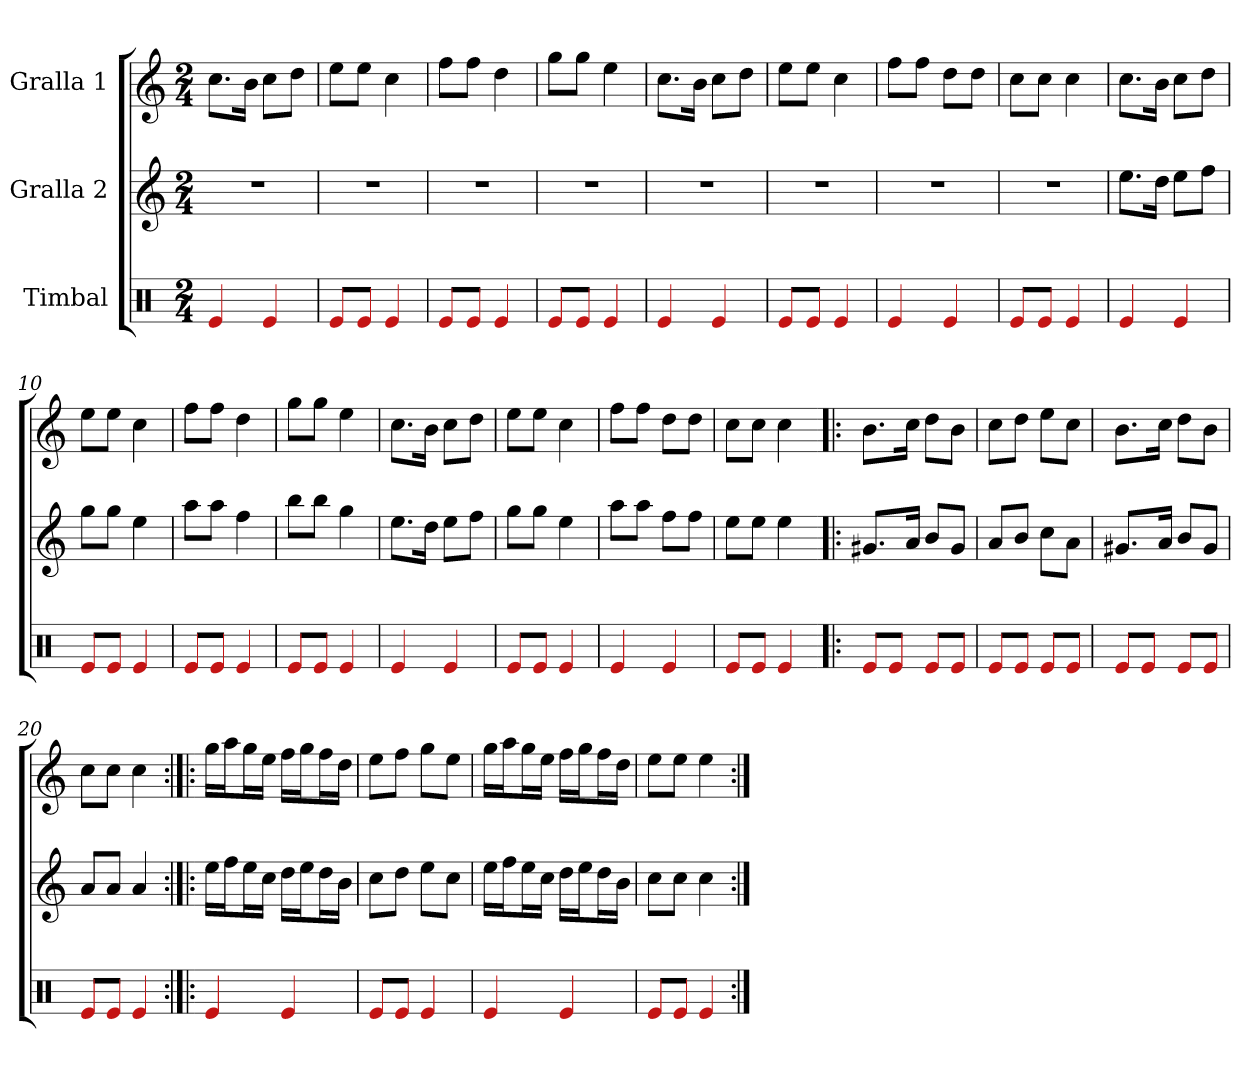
**kern	**kern	**kern
*part3	*part2	*part1
*staff3	*staff2	*staff1
*I"Timbal	*I"Gralla 2	*I"Gralla 1
*clefX	*clefG2	*clefG2
*k[]	*k[]	*k[]
*M2/4	*M2/4	*M2/4
=1	=1	=1
4e	2r	8.cc\L
.	.	16b\Jk
4e	.	8cc\L
.	.	8dd\J
=2	=2	=2
8e/L	2r	8ee\L
8e/J	.	8ee\J
4e	.	4cc
=3	=3	=3
8e/L	2r	8ff\L
8e/J	.	8ff\J
4e	.	4dd
=4	=4	=4
8e/L	2r	8gg\L
8e/J	.	8gg\J
4e	.	4ee
=5	=5	=5
4e	2r	8.cc\L
.	.	16b\Jk
4e	.	8cc\L
.	.	8dd\J
=6	=6	=6
8e/L	2r	8ee\L
8e/J	.	8ee\J
4e	.	4cc
=7	=7	=7
4e	2r	8ff\L
.	.	8ff\J
4e	.	8dd\L
.	.	8dd\J
=8	=8	=8
8e/L	2r	8cc\L
8e/J	.	8cc\J
4e	.	4cc
=9	=9	=9
4e	8.ee\L	8.cc\L
.	16dd\Jk	16b\Jk
4e	8ee\L	8cc\L
.	8ff\J	8dd\J
=10	=10	=10
8e/L	8gg\L	8ee\L
8e/J	8gg\J	8ee\J
4e	4ee	4cc
=11	=11	=11
8e/L	8aa\L	8ff\L
8e/J	8aa\J	8ff\J
4e	4ff	4dd
=12	=12	=12
8e/L	8bb\L	8gg\L
8e/J	8bb\J	8gg\J
4e	4gg	4ee
=13	=13	=13
4e	8.ee\L	8.cc\L
.	16dd\Jk	16b\Jk
4e	8ee\L	8cc\L
.	8ff\J	8dd\J
=14	=14	=14
8e/L	8gg\L	8ee\L
8e/J	8gg\J	8ee\J
4e	4ee	4cc
=15	=15	=15
4e	8aa\L	8ff\L
.	8aa\J	8ff\J
4e	8ff\L	8dd\L
.	8ff\J	8dd\J
=16	=16	=16
8e/L	8ee\L	8cc\L
8e/J	8ee\J	8cc\J
4e	4ee	4cc
=17!|:	=17!|:	=17!|:
8e/L	8.g#/L	8.b\L
8e/J	.	.
.	16a/Jk	16cc\Jk
8e/L	8b/L	8dd\L
8e/J	8g#/J	8b\J
=18	=18	=18
8e/L	8a/L	8cc\L
8e/J	8b/J	8dd\J
8e/L	8cc\L	8ee\L
8e/J	8a\J	8cc\J
=19	=19	=19
8e/L	8.g#/L	8.b\L
8e/J	.	.
.	16a/Jk	16cc\Jk
8e/L	8b/L	8dd\L
8e/J	8g#/J	8b\J
=20	=20	=20
8e/L	8a/L	8cc\L
8e/J	8a/J	8cc\J
4e	4a	4cc
=21:|!|:	=21:|!|:	=21:|!|:
4e	16ee\LL	16gg\LL
.	16ff\J	16aa\J
.	16ee\L	16gg\L
.	16cc\JJ	16ee\JJ
4e	16dd\LL	16ff\LL
.	16ee\J	16gg\J
.	16dd\L	16ff\L
.	16b\JJ	16dd\JJ
=22	=22	=22
8e/L	8cc\L	8ee\L
8e/J	8dd\J	8ff\J
4e	8ee\L	8gg\L
.	8cc\J	8ee\J
=23	=23	=23
4e	16ee\LL	16gg\LL
.	16ff\J	16aa\J
.	16ee\L	16gg\L
.	16cc\JJ	16ee\JJ
4e	16dd\LL	16ff\LL
.	16ee\J	16gg\J
.	16dd\L	16ff\L
.	16b\JJ	16dd\JJ
=24	=24	=24
8e/L	8cc\L	8ee\L
8e/J	8cc\J	8ee\J
4e	4cc	4ee
=:|!	=:|!	=:|!
*-	*-	*-
